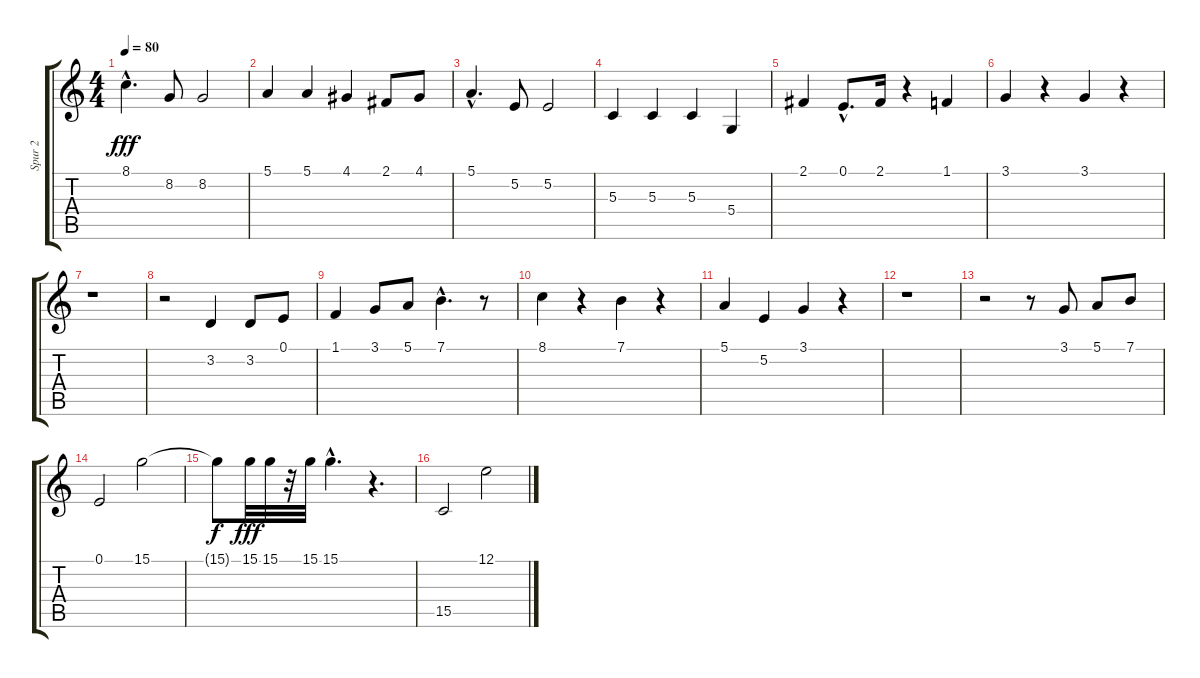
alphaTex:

\track ("Spur 2" "Spur 2") {instrument acousticgrandpiano}
\staff {score tabs}
\tuning (E4 B3 G3 D3 A2 E2) {hide}
\ts (4 4)
\tempo 80
\clef g2
\ks c
8.1{hac}.4{d dy fff} 8.2.8 8.2.2 |
5.1.4 5.1.4 4.1.4 2.1.8 4.1.8 |
5.1{hac}.4{d} 5.2.8 5.2.2 |
5.3.4 5.3.4 5.3.4 5.4.4 |
2.1.4 0.1{hac}.8{d} 2.1.16 r.4 1.1.4 |
3.1.4 r.4 3.1.4 r.4 |
r.1 |
r.2 3.2.4 3.2.8 0.1.8 |
1.1.4 3.1.8 5.1.8 7.1{hac}.4{d} r.8 |
8.1.4 r.4 7.1.4 r.4 |
5.1.4 5.2.4 3.1.4 r.4 |
r.1 |
r.2 r.8 3.1.8 5.1.8 7.1.8 |
0.1.2 15.1.2 |
15.1{t}.8{dy f} 15.1.32{dy fff} 15.1.32 r.32 15.1.32 15.1{hac}.4{d} r.4{d} |
15.5.2 12.1.2
